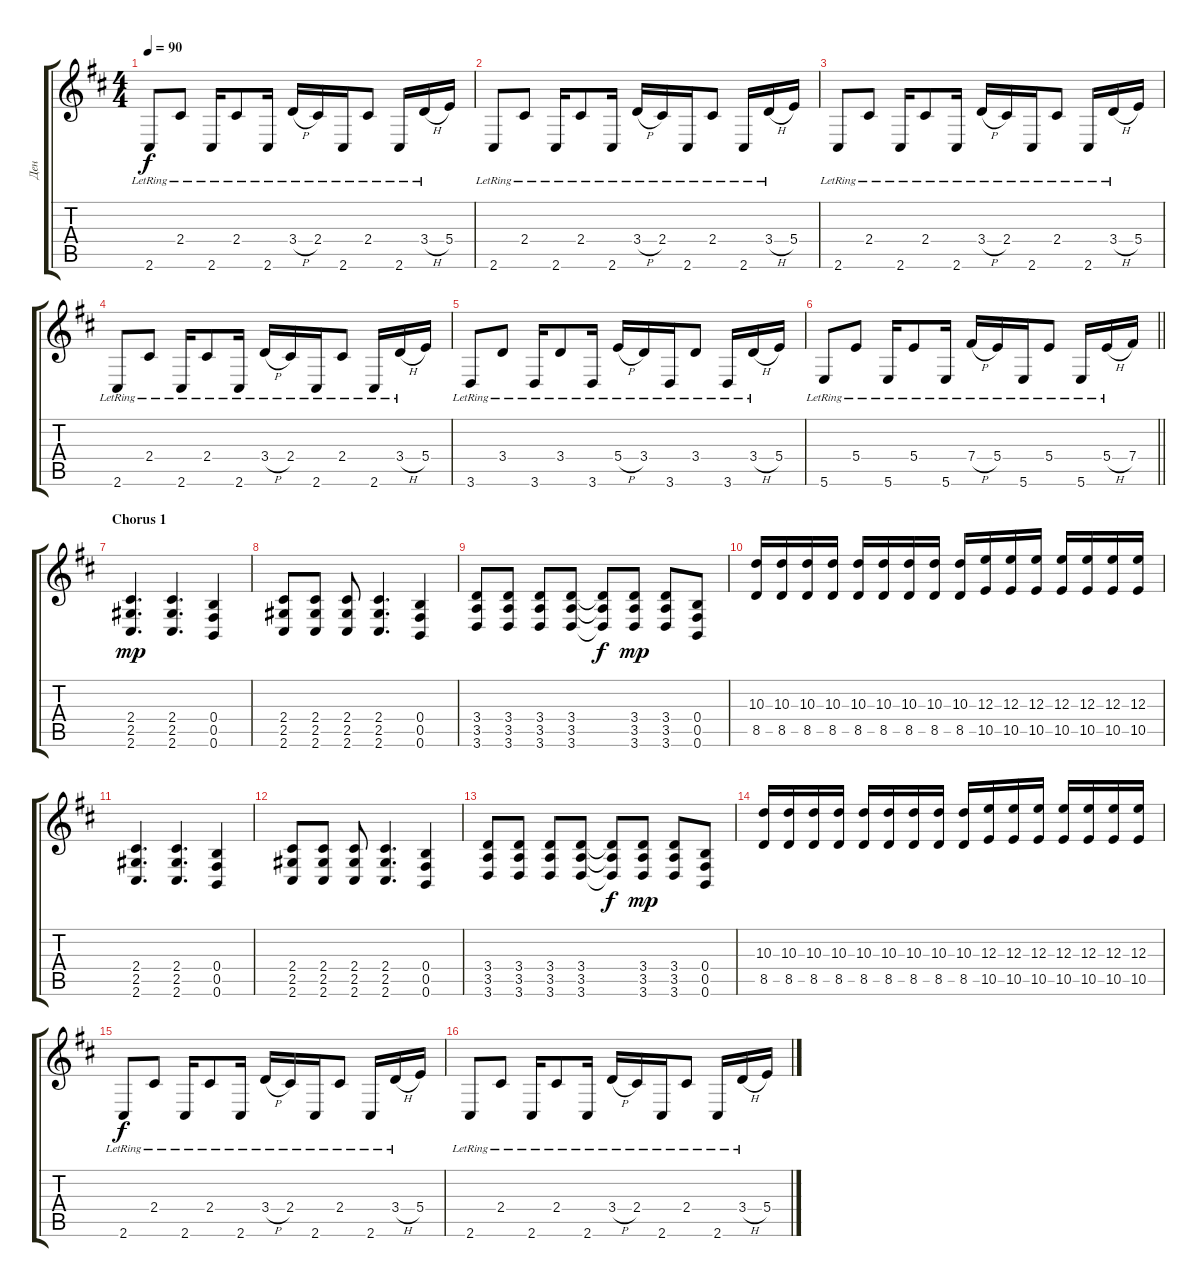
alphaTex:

\track ("Ден" "Ден") {instrument electricguitarclean}
\staff {score tabs}
\tuning (Db4 Ab3 E3 B2 Gb2 B1) {hide}
\ts (4 4)
\tempo 90
\clef g2
\ks bminor
2.6{lr}.8{dy f} 2.4{lr}.8 2.6{lr}.16 2.4{lr}.8 2.6{lr}.16 3.4{h lr}.16 2.4{lr}.16 2.6{lr}.16 2.4{lr}.8 2.6{lr}.16 3.4{h lr}.16 5.4.16 |
2.6{lr}.8 2.4{lr}.8 2.6{lr}.16 2.4{lr}.8 2.6{lr}.16 3.4{h lr}.16 2.4{lr}.16 2.6{lr}.16 2.4{lr}.8 2.6{lr}.16 3.4{h lr}.16 5.4.16 |
2.6{lr}.8 2.4{lr}.8 2.6{lr}.16 2.4{lr}.8 2.6{lr}.16 3.4{h lr}.16 2.4{lr}.16 2.6{lr}.16 2.4{lr}.8 2.6{lr}.16 3.4{h lr}.16 5.4.16 |
2.6{lr}.8 2.4{lr}.8 2.6{lr}.16 2.4{lr}.8 2.6{lr}.16 3.4{h lr}.16 2.4{lr}.16 2.6{lr}.16 2.4{lr}.8 2.6{lr}.16 3.4{h lr}.16 5.4.16 |
3.6{lr}.8 3.4{lr}.8 3.6{lr}.16 3.4{lr}.8 3.6{lr}.16 5.4{h lr}.16 3.4{lr}.16 3.6{lr}.16 3.4{lr}.8 3.6{lr}.16 3.4{h lr}.16 5.4.16 |
\barLineRight lightlight
5.6{lr}.8 5.4{lr}.8 5.6{lr}.16 5.4{lr}.8 5.6{lr}.16 7.4{h lr}.16 5.4{lr}.16 5.6{lr}.16 5.4{lr}.8 5.6{lr}.16 5.4{h lr}.16 7.4.16 |
\section ("" "Chorus 1")
(2.4 2.5 2.6).4{d dy mp instrument distortionguitar} (2.4 2.5 2.6).4{d} (0.4 0.5 0.6).4 |
(2.4 2.5 2.6).8 (2.4 2.5 2.6).8 (2.4 2.5 2.6).8 (2.4 2.5 2.6).4{d} (0.4 0.5 0.6).4 |
(3.4 3.5 3.6).8 (3.4 3.5 3.6).8 (3.4 3.5 3.6).8 (3.4 3.5 3.6).8 (3.4{t} 3.5{t} 3.6{t}).8{dy f} (3.4 3.5 3.6).8{dy mp} (3.4 3.5 3.6).8 (0.4 0.5 0.6).8 |
(10.3 8.5).16 (10.3 8.5).16 (10.3 8.5).16 (10.3 8.5).16 (10.3 8.5).16 (10.3 8.5).16 (10.3 8.5).16 (10.3 8.5).16 (10.3 8.5).16 (12.3 10.5).16 (12.3 10.5).16 (12.3 10.5).16 (12.3 10.5).16 (12.3 10.5).16 (12.3 10.5).16 (12.3 10.5).16 |
(2.4 2.5 2.6).4{d instrument distortionguitar} (2.4 2.5 2.6).4{d} (0.4 0.5 0.6).4 |
(2.4 2.5 2.6).8 (2.4 2.5 2.6).8 (2.4 2.5 2.6).8 (2.4 2.5 2.6).4{d} (0.4 0.5 0.6).4 |
(3.4 3.5 3.6).8 (3.4 3.5 3.6).8 (3.4 3.5 3.6).8 (3.4 3.5 3.6).8 (3.4{t} 3.5{t} 3.6{t}).8{dy f} (3.4 3.5 3.6).8{dy mp} (3.4 3.5 3.6).8 (0.4 0.5 0.6).8 |
(10.3 8.5).16 (10.3 8.5).16 (10.3 8.5).16 (10.3 8.5).16 (10.3 8.5).16 (10.3 8.5).16 (10.3 8.5).16 (10.3 8.5).16 (10.3 8.5).16 (12.3 10.5).16 (12.3 10.5).16 (12.3 10.5).16 (12.3 10.5).16 (12.3 10.5).16 (12.3 10.5).16 (12.3 10.5).16 |
2.6{lr}.8{dy f instrument electricguitarclean} 2.4{lr}.8 2.6{lr}.16 2.4{lr}.8 2.6{lr}.16 3.4{h lr}.16 2.4{lr}.16 2.6{lr}.16 2.4{lr}.8 2.6{lr}.16 3.4{h lr}.16 5.4.16 |
2.6{lr}.8 2.4{lr}.8 2.6{lr}.16 2.4{lr}.8 2.6{lr}.16 3.4{h lr}.16 2.4{lr}.16 2.6{lr}.16 2.4{lr}.8 2.6{lr}.16 3.4{h lr}.16 5.4.16
